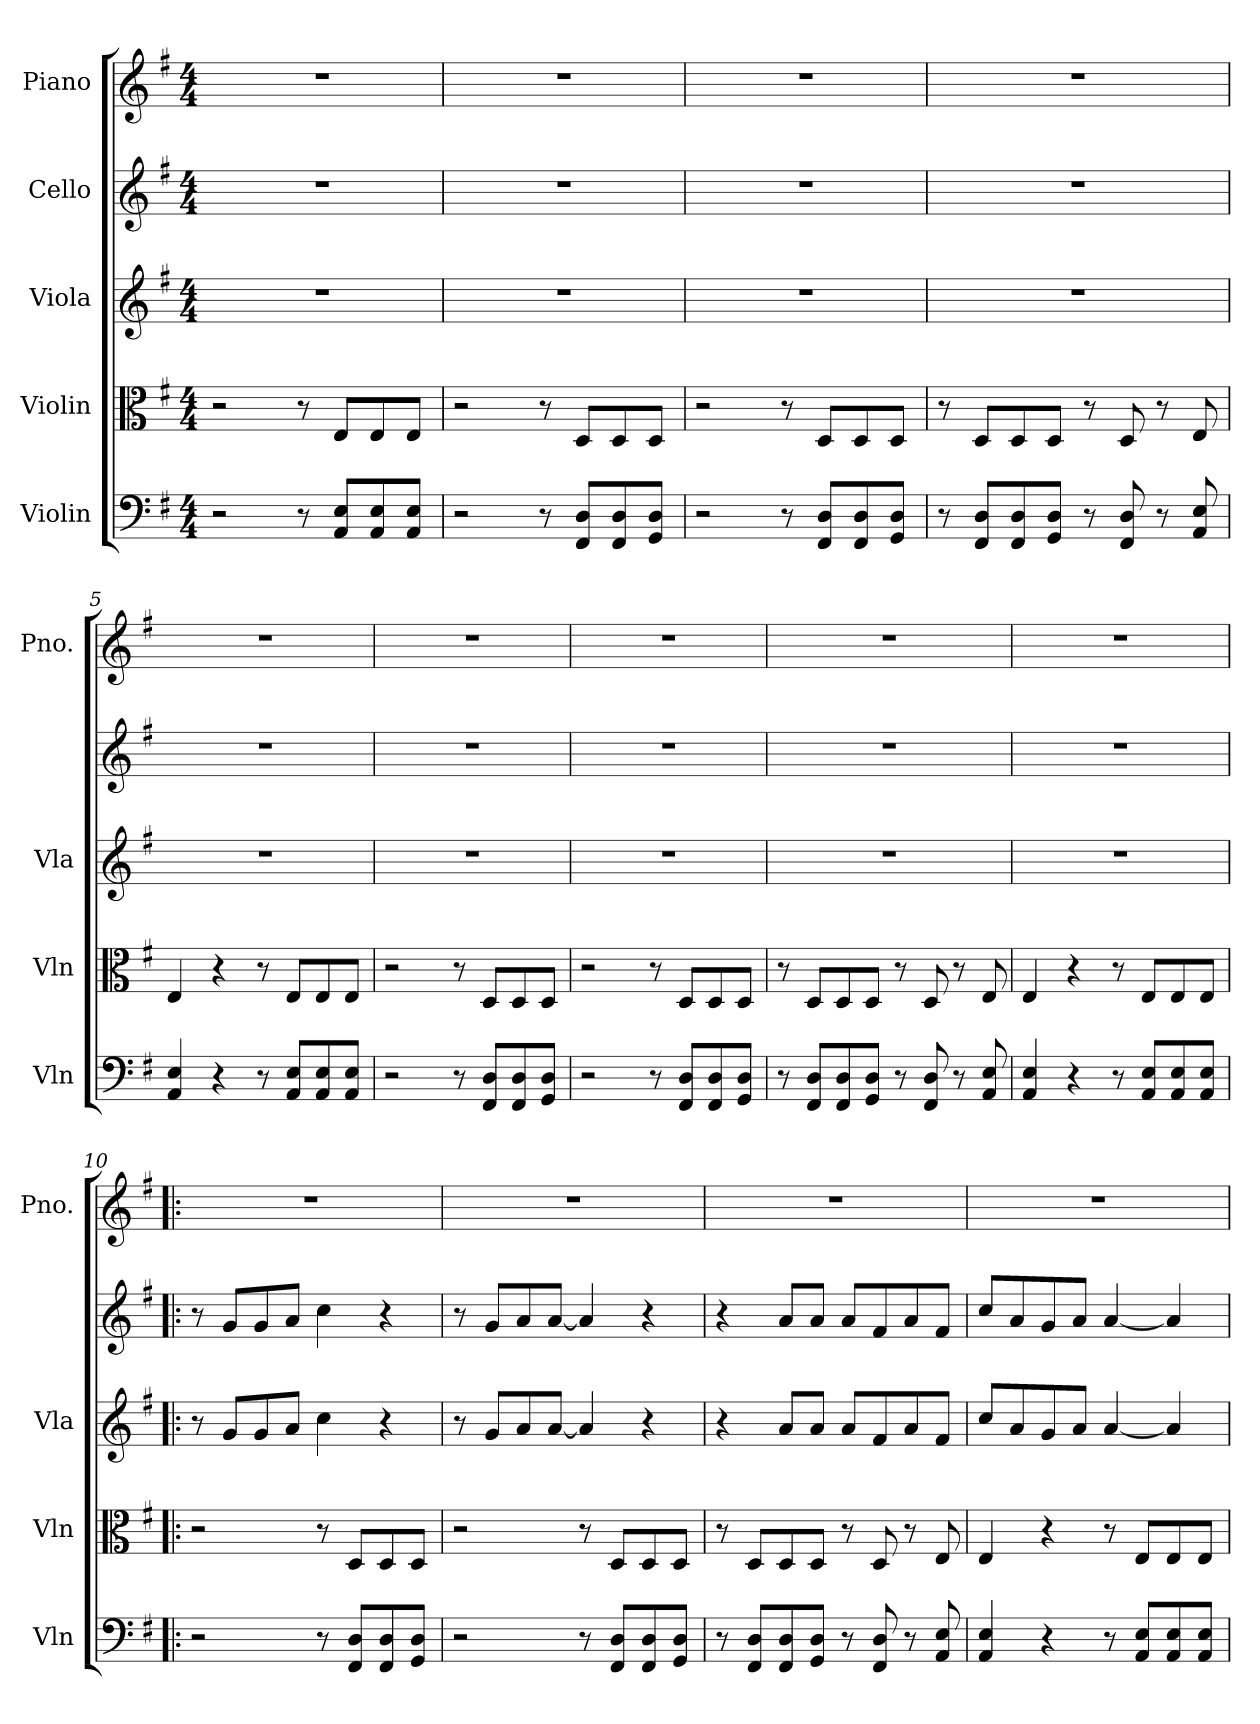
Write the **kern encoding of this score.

**kern	**kern	**kern	**kern	**kern
*part5	*part4	*part3	*part2	*part1
*staff5	*staff4	*staff3	*staff2	*staff1
*I"Violin	*I"Violin	*I"Viola	*I"Cello	*I"Piano
*I'Vln	*I'Vln	*I'Vla	*	*I'Pno.
*clefF4	*clefC3	*clefG2	*clefG2	*clefG2
*k[f#]	*k[f#]	*k[f#]	*k[f#]	*k[f#]
*M4/4	*M4/4	*M4/4	*M4/4	*M4/4
=1	=1	=1	=1	=1
2r	2r	1r	1r	1r
8r	8r	.	.	.
8AA/ 8E/L	8E/L	.	.	.
8AA/ 8E/	8E/	.	.	.
8AA/ 8E/J	8E/J	.	.	.
=2	=2	=2	=2	=2
2r	2r	1r	1r	1r
8r	8r	.	.	.
8FF#/ 8D/L	8D/L	.	.	.
8FF#/ 8D/	8D/	.	.	.
8GG/ 8D/J	8D/J	.	.	.
=3	=3	=3	=3	=3
2r	2r	1r	1r	1r
8r	8r	.	.	.
8FF#/ 8D/L	8D/L	.	.	.
8FF#/ 8D/	8D/	.	.	.
8GG/ 8D/J	8D/J	.	.	.
=4	=4	=4	=4	=4
8r	8r	1r	1r	1r
8FF#/ 8D/L	8D/L	.	.	.
8FF#/ 8D/	8D/	.	.	.
8GG/ 8D/J	8D/J	.	.	.
8r	8r	.	.	.
8FF#/ 8D/	8D/	.	.	.
8r	8r	.	.	.
8AA/ 8E/	8E/	.	.	.
!!LO:LB:g=z
=5	=5	=5	=5	=5
4AA/ 4E/	4E/	1r	1r	1r
4r	4r	.	.	.
8r	8r	.	.	.
8AA/ 8E/L	8E/L	.	.	.
8AA/ 8E/	8E/	.	.	.
8AA/ 8E/J	8E/J	.	.	.
=6	=6	=6	=6	=6
2r	2r	1r	1r	1r
8r	8r	.	.	.
8FF#/ 8D/L	8D/L	.	.	.
8FF#/ 8D/	8D/	.	.	.
8GG/ 8D/J	8D/J	.	.	.
=7	=7	=7	=7	=7
2r	2r	1r	1r	1r
8r	8r	.	.	.
8FF#/ 8D/L	8D/L	.	.	.
8FF#/ 8D/	8D/	.	.	.
8GG/ 8D/J	8D/J	.	.	.
=8	=8	=8	=8	=8
8r	8r	1r	1r	1r
8FF#/ 8D/L	8D/L	.	.	.
8FF#/ 8D/	8D/	.	.	.
8GG/ 8D/J	8D/J	.	.	.
8r	8r	.	.	.
8FF#/ 8D/	8D/	.	.	.
8r	8r	.	.	.
8AA/ 8E/	8E/	.	.	.
!!LO:LB:g=z
=9	=9	=9	=9	=9
4AA/ 4E/	4E/	1r	1r	1r
4r	4r	.	.	.
8r	8r	.	.	.
8AA/ 8E/L	8E/L	.	.	.
8AA/ 8E/	8E/	.	.	.
8AA/ 8E/J	8E/J	.	.	.
=10!|:	=10!|:	=10!|:	=10!|:	=10!|:
2r	2r	8r	8r	1r
.	.	8g/L	8g/L	.
.	.	8g/	8g/	.
.	.	8a/J	8a/J	.
8r	8r	4cc\	4cc\	.
8FF#/ 8D/L	8D/L	.	.	.
8FF#/ 8D/	8D/	4r	4r	.
8GG/ 8D/J	8D/J	.	.	.
=11	=11	=11	=11	=11
2r	2r	8r	8r	1r
.	.	8g/L	8g/L	.
.	.	8a/	8a/	.
.	.	[8a/J	[8a/J	.
8r	8r	4a/]	4a/]	.
8FF#/ 8D/L	8D/L	.	.	.
8FF#/ 8D/	8D/	4r	4r	.
8GG/ 8D/J	8D/J	.	.	.
=12	=12	=12	=12	=12
8r	8r	4r	4r	1r
8FF#/ 8D/L	8D/L	.	.	.
8FF#/ 8D/	8D/	8a/L	8a/L	.
8GG/ 8D/J	8D/J	8a/J	8a/J	.
8r	8r	8a/L	8a/L	.
8FF#/ 8D/	8D/	8f#/	8f#/	.
8r	8r	8a/	8a/	.
8AA/ 8E/	8E/	8f#/J	8f#/J	.
!!LO:PB:g=z
=13	=13	=13	=13	=13
4AA/ 4E/	4E/	8cc/L	8cc/L	1r
.	.	8a/	8a/	.
4r	4r	8g/	8g/	.
.	.	8a/J	8a/J	.
8r	8r	[4a/	[4a/	.
8AA/ 8E/L	8E/L	.	.	.
8AA/ 8E/	8E/	4a/]	4a/]	.
8AA/ 8E/J	8E/J	.	.	.
=	=	=	=	=
*-	*-	*-	*-	*-
